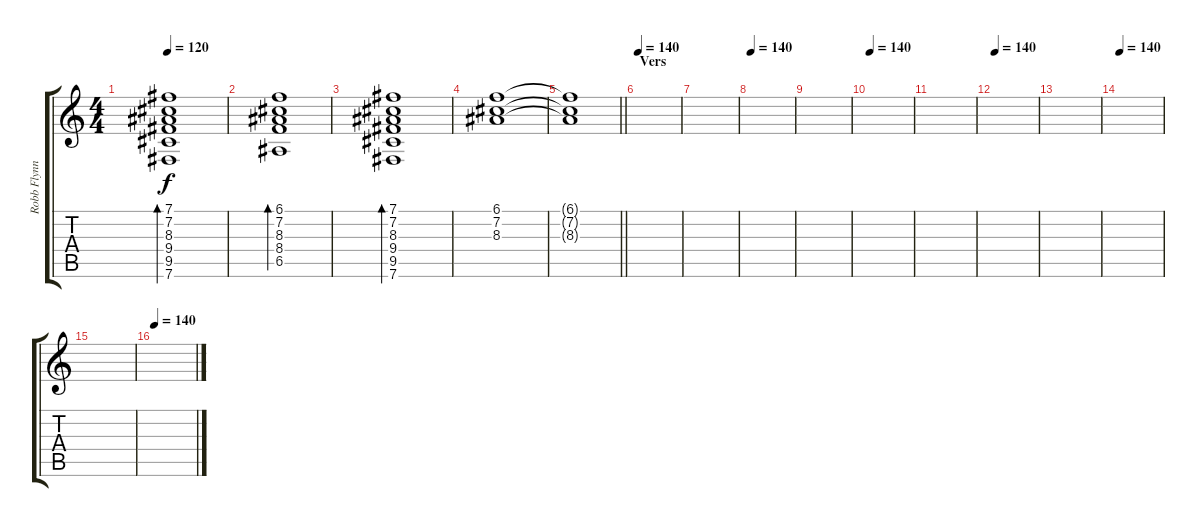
\track ("Robb Flynn" "Robb Flynn") {instrument electricguitarjazz}
\staff {score tabs}
\tuning (B3 Gb3 D3 A2 E2 B1) {hide}
\ts (4 4)
\tempo 120
\clef g2
\ks c
(7.1 7.2 8.3 9.4 9.5 7.6).1{bd 120 dy f} |
(6.1 7.2 8.3 8.4 6.5).1{bd 120} |
(7.1 7.2 8.3 9.4 9.5 7.6).1{bd 120} |
(6.1 7.2 8.3).1 |
\barLineRight lightlight
(6.1{t} 7.2{t} 8.3{t}).1 |
\section ("" "Vers")
\tempo 140
|
|
\tempo 140
|
|
\tempo 140
|
|
\tempo 140
|
|
\tempo 140
|
|
\tempo 140
